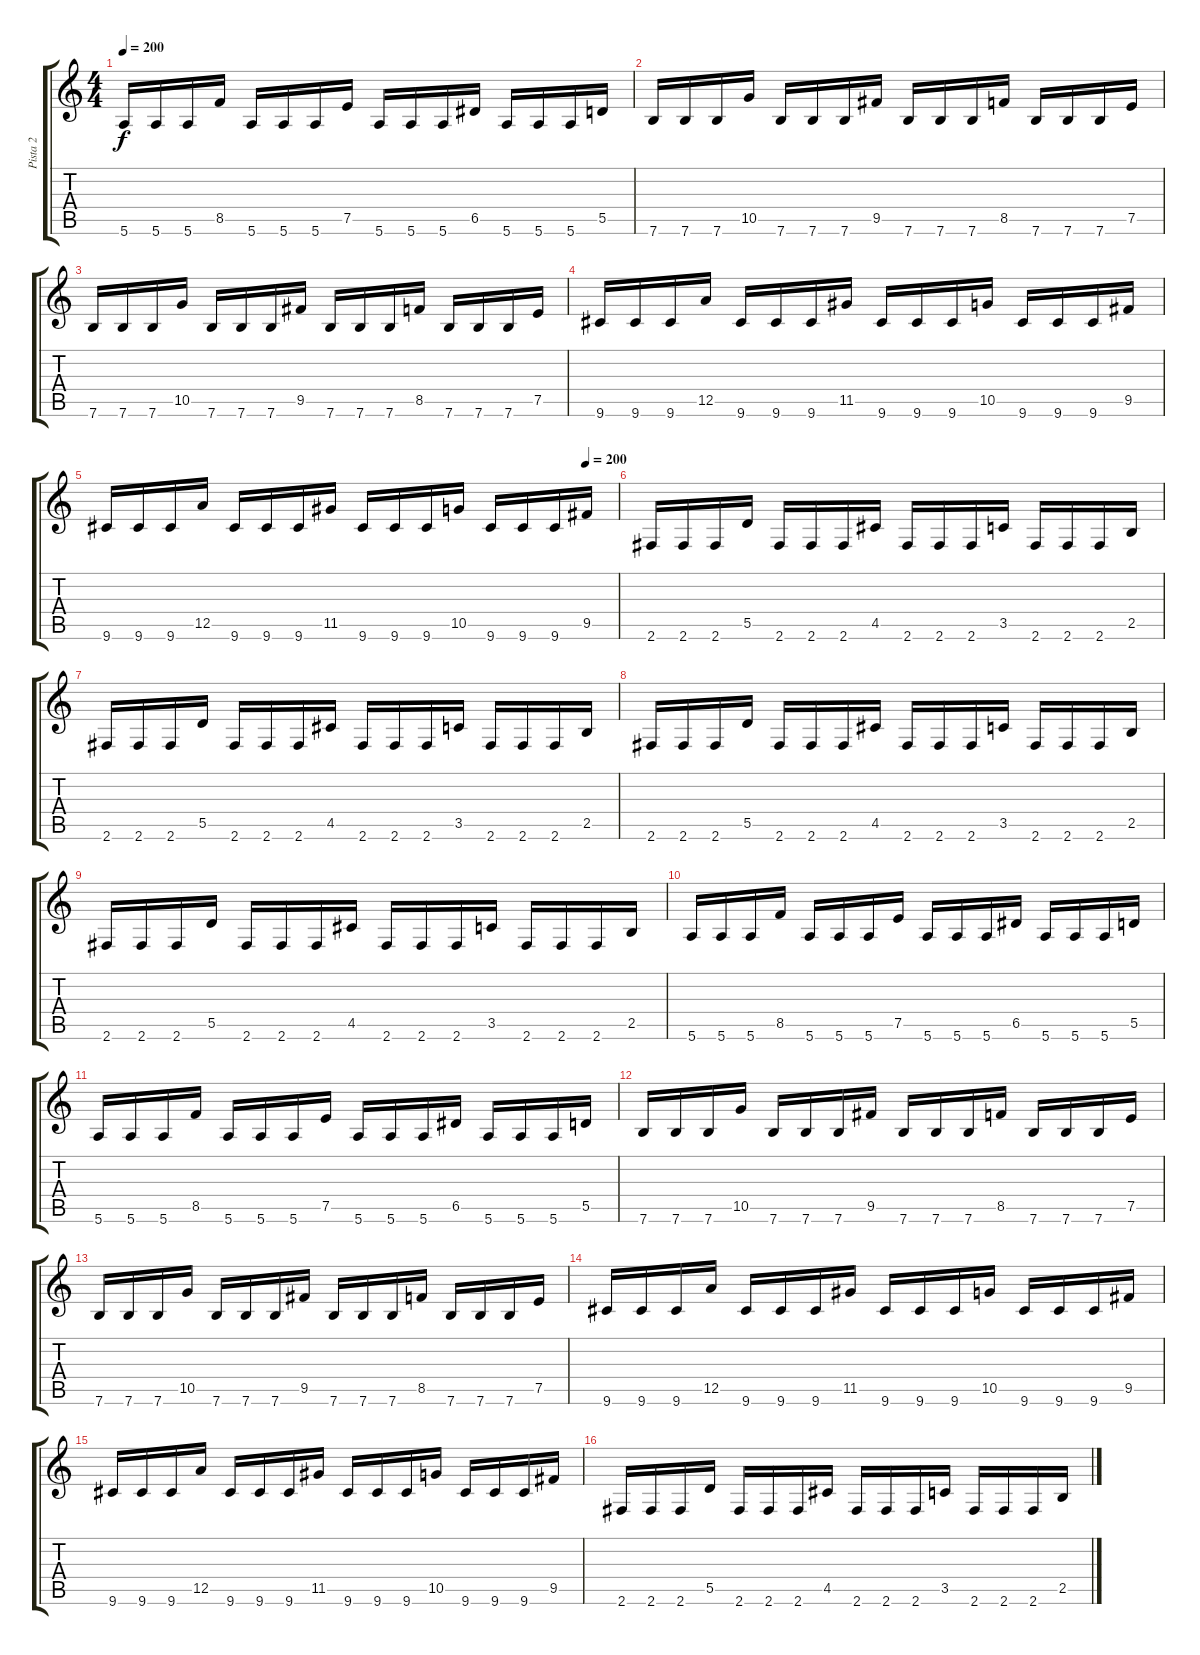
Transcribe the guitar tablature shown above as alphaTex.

\track ("Pista 2" "Pista 2") {instrument distortionguitar}
\staff {score tabs}
\tuning (E4 B3 G3 D3 A2 E2) {hide}
\ts (4 4)
\tempo 200
\clef g2
\ks c
5.6.16{dy f} 5.6.16 5.6.16 8.5.16 5.6.16 5.6.16 5.6.16 7.5.16 5.6.16 5.6.16 5.6.16 6.5.16 5.6.16 5.6.16 5.6.16 5.5.16 |
7.6.16 7.6.16 7.6.16 10.5.16 7.6.16 7.6.16 7.6.16 9.5.16 7.6.16 7.6.16 7.6.16 8.5.16 7.6.16 7.6.16 7.6.16 7.5.16 |
7.6.16 7.6.16 7.6.16 10.5.16 7.6.16 7.6.16 7.6.16 9.5.16 7.6.16 7.6.16 7.6.16 8.5.16 7.6.16 7.6.16 7.6.16 7.5.16 |
9.6.16 9.6.16 9.6.16 12.5.16 9.6.16 9.6.16 9.6.16 11.5.16 9.6.16 9.6.16 9.6.16 10.5.16 9.6.16 9.6.16 9.6.16 9.5.16 |
\tempo (200 0.9375)
9.6.16 9.6.16 9.6.16 12.5.16 9.6.16 9.6.16 9.6.16 11.5.16 9.6.16 9.6.16 9.6.16 10.5.16 9.6.16 9.6.16 9.6.16 9.5.16 |
2.6.16 2.6.16 2.6.16 5.5.16 2.6.16 2.6.16 2.6.16 4.5.16 2.6.16 2.6.16 2.6.16 3.5.16 2.6.16 2.6.16 2.6.16 2.5.16 |
2.6.16 2.6.16 2.6.16 5.5.16 2.6.16 2.6.16 2.6.16 4.5.16 2.6.16 2.6.16 2.6.16 3.5.16 2.6.16 2.6.16 2.6.16 2.5.16 |
2.6.16 2.6.16 2.6.16 5.5.16 2.6.16 2.6.16 2.6.16 4.5.16 2.6.16 2.6.16 2.6.16 3.5.16 2.6.16 2.6.16 2.6.16 2.5.16 |
2.6.16 2.6.16 2.6.16 5.5.16 2.6.16 2.6.16 2.6.16 4.5.16 2.6.16 2.6.16 2.6.16 3.5.16 2.6.16 2.6.16 2.6.16 2.5.16 |
5.6.16 5.6.16 5.6.16 8.5.16 5.6.16 5.6.16 5.6.16 7.5.16 5.6.16 5.6.16 5.6.16 6.5.16 5.6.16 5.6.16 5.6.16 5.5.16 |
5.6.16 5.6.16 5.6.16 8.5.16 5.6.16 5.6.16 5.6.16 7.5.16 5.6.16 5.6.16 5.6.16 6.5.16 5.6.16 5.6.16 5.6.16 5.5.16 |
7.6.16 7.6.16 7.6.16 10.5.16 7.6.16 7.6.16 7.6.16 9.5.16 7.6.16 7.6.16 7.6.16 8.5.16 7.6.16 7.6.16 7.6.16 7.5.16 |
7.6.16 7.6.16 7.6.16 10.5.16 7.6.16 7.6.16 7.6.16 9.5.16 7.6.16 7.6.16 7.6.16 8.5.16 7.6.16 7.6.16 7.6.16 7.5.16 |
9.6.16 9.6.16 9.6.16 12.5.16 9.6.16 9.6.16 9.6.16 11.5.16 9.6.16 9.6.16 9.6.16 10.5.16 9.6.16 9.6.16 9.6.16 9.5.16 |
9.6.16 9.6.16 9.6.16 12.5.16 9.6.16 9.6.16 9.6.16 11.5.16 9.6.16 9.6.16 9.6.16 10.5.16 9.6.16 9.6.16 9.6.16 9.5.16 |
2.6.16 2.6.16 2.6.16 5.5.16 2.6.16 2.6.16 2.6.16 4.5.16 2.6.16 2.6.16 2.6.16 3.5.16 2.6.16 2.6.16 2.6.16 2.5.16
